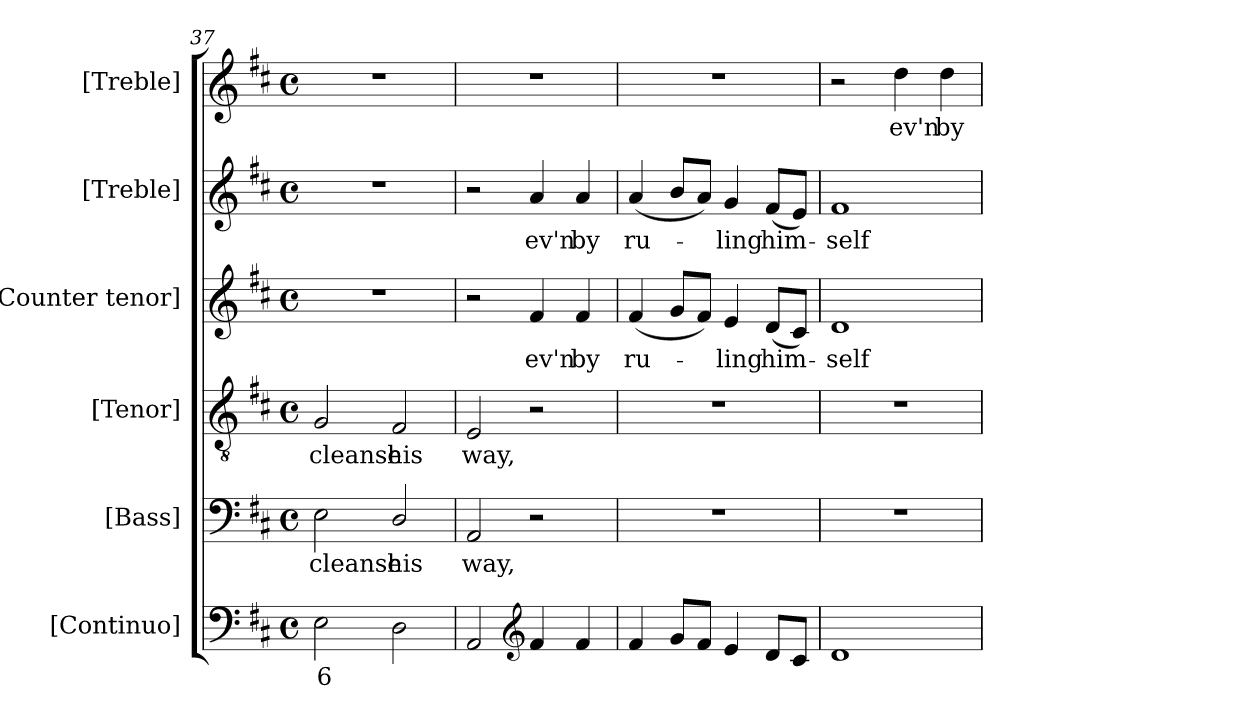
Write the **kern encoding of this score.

**kern	**text	**kern	**text	**kern	**text	**kern	**text	**kern	**text	**kern	**text
*part6	*part6	*part5	*part5	*part4	*part4	*part3	*part3	*part2	*part2	*part1	*part1
*staff6	*staff6	*staff5	*staff5	*staff4	*staff4	*staff3	*staff3	*staff2	*staff2	*staff1	*staff1
*I"[Continuo]	*	*I"[Bass]	*	*I"[Tenor]	*	*I"[Counter tenor]	*	*I"[Treble]	*	*I"[Treble]	*
*I'Cont.	*	*I'B.	*	*I'T.	*	*	*	*	*	*	*
*clefF4	*	*clefF4	*	*clefGv2	*	*clefG2	*	*clefG2	*	*clefG2	*
*	*	*	*	*ITrd7c12	*	*	*	*	*	*	*
*k[f#c#]	*	*k[f#c#]	*	*k[f#c#]	*	*k[f#c#]	*	*k[f#c#]	*	*k[f#c#]	*
*D:	*	*D:	*	*D:	*	*D:	*	*D:	*	*D:	*
*M4/4	*	*M4/4	*	*M4/4	*	*M4/4	*	*M4/4	*	*M4/4	*
*met(c)	*	*met(c)	*	*met(c)	*	*met(c)	*	*met(c)	*	*met(c)	*
=37	=37	=37	=37	=37	=37	=37	=37	=37	=37	=37	=37
!	!LO:LY:b:color=#000000	!	!	!	!	!	!	!	!	!	!
!	!	!	!LO:LY:b:color=#000000	!	!	!	!	!	!	!	!
!	!	!	!	!	!LO:LY:b:color=#000000	!	!	!	!	!	!
2Ei\	6	2Ei\	cleanse	2GGi/	cleanse	1r	.	1r	.	1r	.
!	!	!	!LO:LY:b:color=#000000	!	!	!	!	!	!	!	!
!	!	!	!	!	!LO:LY:b:color=#000000	!	!	!	!	!	!
2Di\	.	2Di/	his	2FF#i/	his	.	.	.	.	.	.
=38	=38	=38	=38	=38	=38	=38	=38	=38	=38	=38	=38
!	!	!	!LO:LY:b:color=#000000	!	!	!	!	!	!	!	!
!	!	!	!	!	!LO:LY:b:color=#000000	!	!	!	!	!	!
2AAi/	.	2AAi/	way,	2EEi/	way,	2r	.	2r	.	1r	.
*clefG2	*	*	*	*	*	*	*	*	*	*	*
!	!	!	!	!	!	!	!LO:LY:b:color=#000000	!	!	!	!
!	!	!	!	!	!	!	!	!	!LO:LY:b:color=#000000	!	!
4f#i/	.	2r	.	2r	.	4f#i/	ev'n	4ai/	ev'n	.	.
!	!	!	!	!	!	!	!LO:LY:b:color=#000000	!	!	!	!
!	!	!	!	!	!	!	!	!	!LO:LY:b:color=#000000	!	!
4f#i/	.	.	.	.	.	4f#i/	by	4ai/	by	.	.
=39	=39	=39	=39	=39	=39	=39	=39	=39	=39	=39	=39
!	!	!	!	!	!	!	!LO:LY:b:color=#000000	!	!	!	!
!	!	!	!	!	!	!	!	!	!LO:LY:b:color=#000000	!	!
4f#i/	.	1r	.	1r	.	(4f#i/	ru-	(4ai/	ru-	1r	.
8gi/L	.	.	.	.	.	8gi/L	.	8bi/L	.	.	.
8f#i/J	.	.	.	.	.	8f#i/J)	.	8ai/J)	.	.	.
!	!	!	!	!	!	!	!LO:LY:b:color=#000000	!	!	!	!
!	!	!	!	!	!	!	!	!	!LO:LY:b:color=#000000	!	!
4ei/	.	.	.	.	.	4ei/	-ling	4gi/	-ling	.	.
!	!	!	!	!	!	!	!LO:LY:b:color=#000000	!	!	!	!
!	!	!	!	!	!	!	!	!	!LO:LY:b:color=#000000	!	!
8di/L	.	.	.	.	.	(8di/L	him-	(8f#i/L	him-	.	.
8c#i/J	.	.	.	.	.	8c#i/J)	.	8ei/J)	.	.	.
=40	=40	=40	=40	=40	=40	=40	=40	=40	=40	=40	=40
!	!	!	!	!	!	!	!LO:LY:b:color=#000000	!	!	!	!
!	!	!	!	!	!	!	!	!	!LO:LY:b:color=#000000	!	!
1di	.	1r	.	1r	.	1di	-self	1f#i	-self	2r	.
!	!	!	!	!	!	!	!	!	!	!	!LO:LY:b:color=#000000
.	.	.	.	.	.	.	.	.	.	4ddi\	ev'n
!	!	!	!	!	!	!	!	!	!	!	!LO:LY:b:color=#000000
.	.	.	.	.	.	.	.	.	.	4ddi\	by
=	=	=	=	=	=	=	=	=	=	=	=
*-	*-	*-	*-	*-	*-	*-	*-	*-	*-	*-	*-
